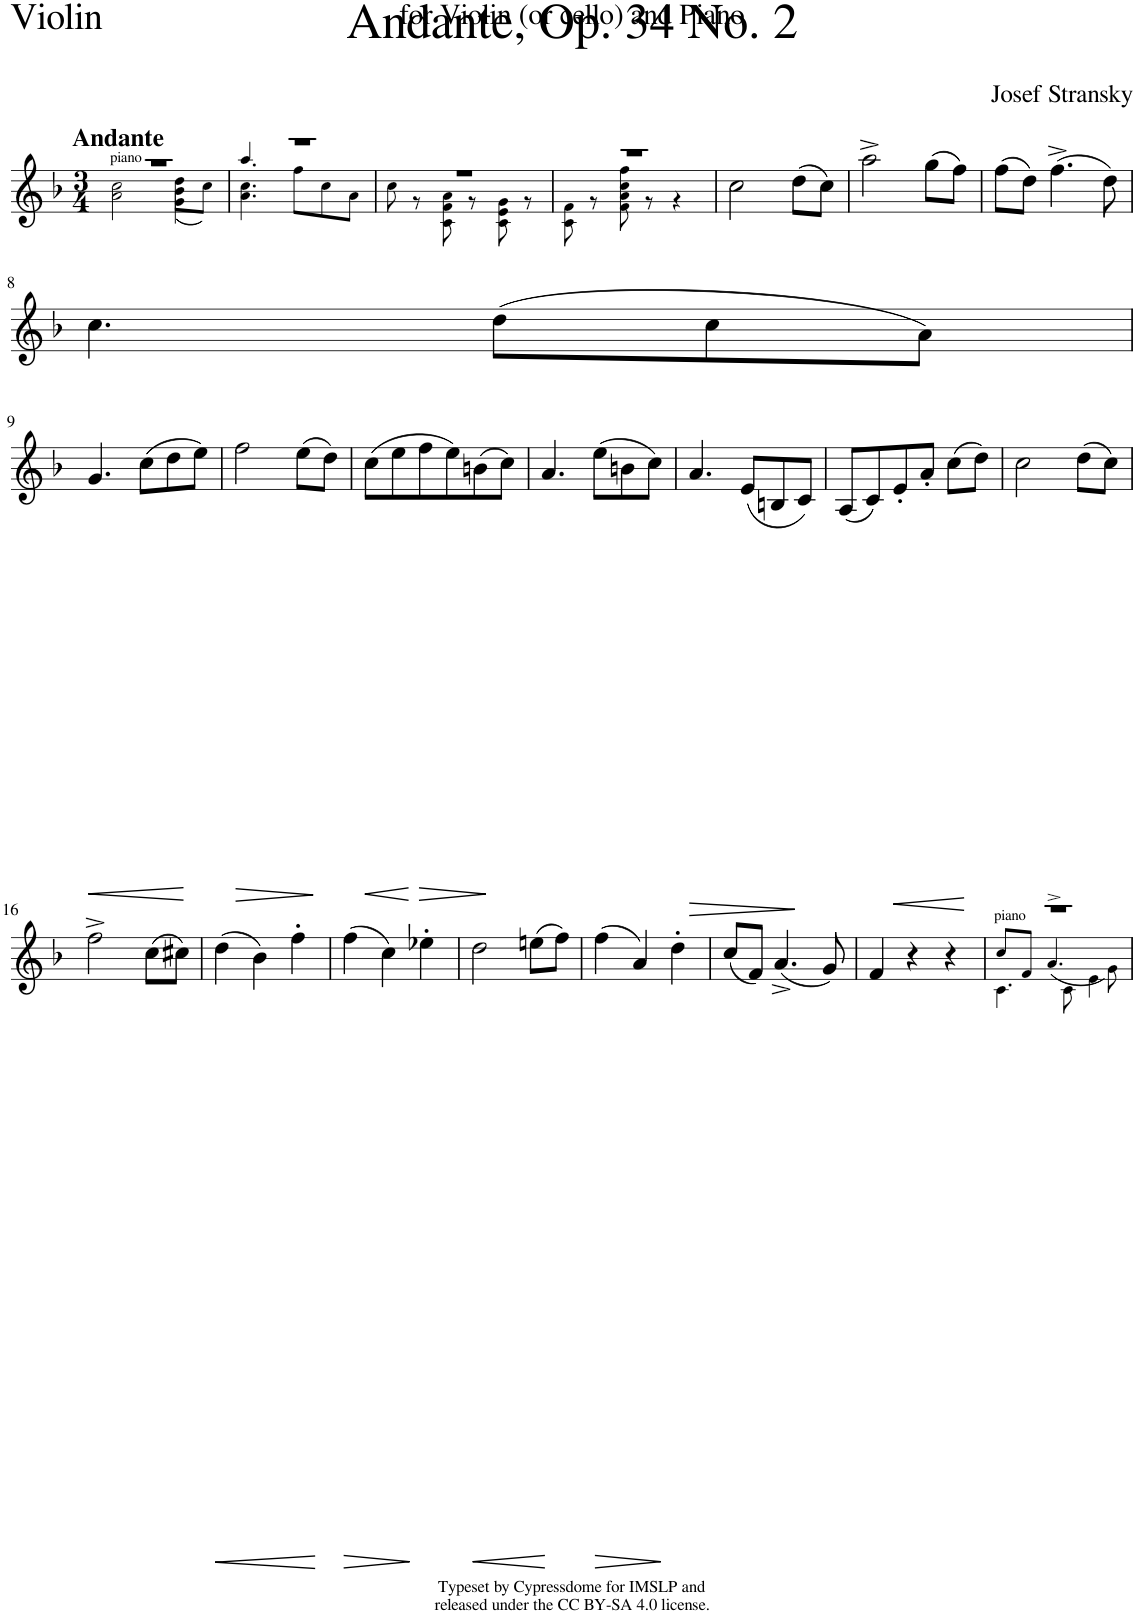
**kern	**dynam
*part1	*part1
*staff1	*staff1
*I"Violin	*
*I'Vln	*
*clefG2	*
*k[b-]	*
*M3/4	*
=1	=1
*^	*
*	*^	*
!LO:TX:a:B:t=Andante	!	!	!
!LO:TX:a:t=piano	!	!	!
2.r	2ryy	2a!\ 2cc!\	.
.	(8dd!\L	4g!\ 4b-!\	.
.	8cc!\J)	.	.
=2	=2	=2	=2
2.r	4.aa!/	4.a!\ 4.cc!\	.
.	8ff!\L	8ryy	.
.	8cc!\	4ryy	.
.	8a!\J	.	.
*	*v	*v	*
=3	=3	=3
2.r	8cc!\	.
.	8r	.
.	8c!\ 8f!\ 8a!\	.
.	8r	.
.	8c!\ 8e!\ 8g!\	.
.	8r	.
=4	=4	=4
2.r	8c!\ 8f!\	.
.	8r	.
.	8f!\ 8a!\ 8cc!\ 8ff!\	.
.	8r	.
.	4r	.
*v	*v	*
=5	=5
2cc\	.
(8dd\L	.
8cc\J)	.
=6	=6
2aa^\	.
(8gg\L	.
8ff\J)	.
=7	=7
(8ff\L	.
8dd\J)	.
(4.ff^\	.
8dd\)	.
!!LO:LB:g=z
=8	=8
4.cc\	.
(8dd\L	.
8cc\	.
8a\J)	.
!!LO:LB:g=z
=9	=9
!	!LO:HP:b
4.g/	<
(8cc\L	.
8dd\	.
8ee\J)	[
=10	=10
!	!LO:HP:b
2ff\	>
(8ee\L	.
8dd\J)	]
=11	=11
!	!LO:HP:b
(8cc\L	<
8ee\	.
!	!LO:HP:n=1:b
8ff\	[ >
8ee\)	.
(8bn\	.
8cc\J)	]
=12	=12
4.a/	.
(8ee\L	.
8bn\	.
8cc\J)	.
=13	=13
!	!LO:HP:b
4.a/	>
(8e/L	.
8Bn/	.
8c/J)	]
=14	=14
(8A/L	.
8c/)	.
!	!LO:HP:b
8e'/	<
8a'/J	.
(8cc\L	.
8dd\J)	[
=15	=15
2cc\	.
(8dd\L	.
8cc\J)	.
!!LO:LB:g=z
=16	=16
2ff^\	.
(8cc\L	.
8cc#X\J)	.
=17	=17
!	!LO:HP:b
(4dd\	<
4b-\)	.
4ff'\	[
=18	=18
!	!LO:HP:b
(4ff\	>
4cc\)	.
4ee-X'\	]
=19	=19
!	!LO:HP:b
2dd\	<
(8een\L	.
8ff\J)	[
=20	=20
!	!LO:HP:b
(4ff\	>
4a/)	.
4dd'\	]
=21	=21
(8cc/L	.
8f/J)	.
(4.a^/	.
8g/)	.
=22	=22
4f/	.
4r	.
4r	.
=23	=23
*^	*
*	*^	*
!LO:TX:a:t=piano	!	!	!
2.r	8cc!/L	4.c!\	.
.	8f!/J	.	.
.	(4.a^!/	.	.
.	.	8c!\	.
.	.	4e!\	.
.	8g!\)	.	.
*v	*v	*v	*
=	=
*-	*-
